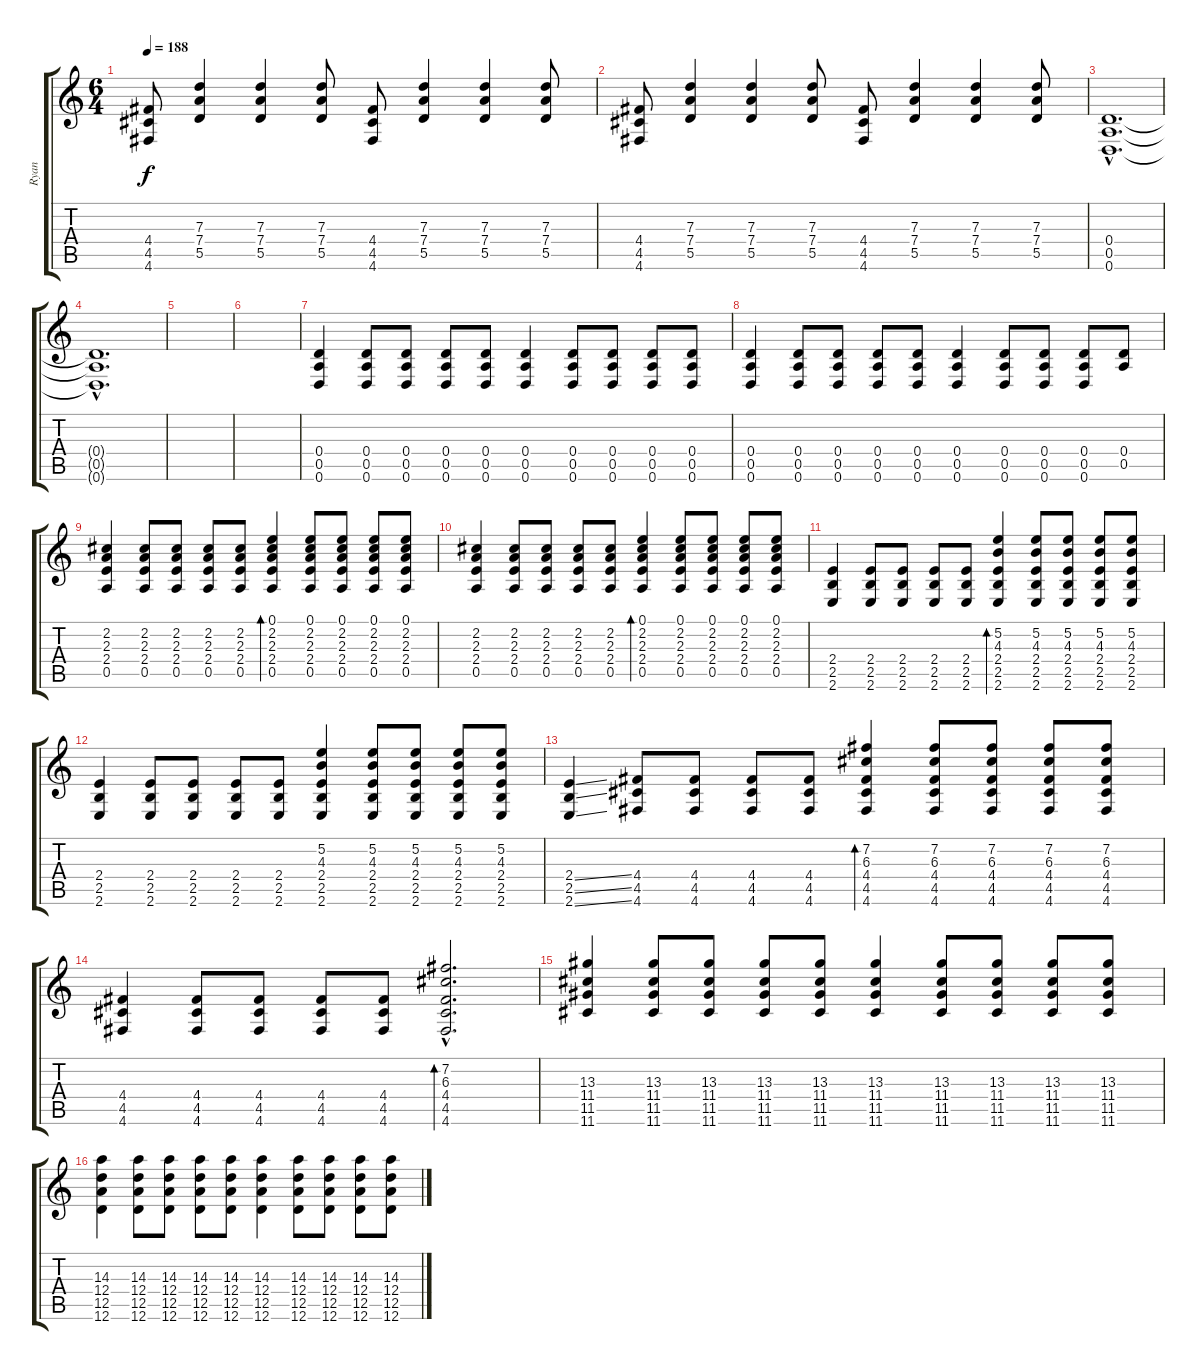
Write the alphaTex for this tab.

\track ("Ryan" "Ryan") {instrument acousticguitarsteel}
\staff {score tabs}
\tuning (E4 B3 G3 D3 A2 D2) {hide}
\ts (6 4)
\tempo 188
\clef g2
\ks c
(4.4 4.5 4.6).8{dy f} (7.3 7.4 5.5).4 (7.3 7.4 5.5).4 (7.3 7.4 5.5).8 (4.4 4.5 4.6).8 (7.3 7.4 5.5).4 (7.3 7.4 5.5).4 (7.3 7.4 5.5).8 |
(4.4 4.5 4.6).8 (7.3 7.4 5.5).4 (7.3 7.4 5.5).4 (7.3 7.4 5.5).8 (4.4 4.5 4.6).8 (7.3 7.4 5.5).4 (7.3 7.4 5.5).4 (7.3 7.4 5.5).8 |
(0.4{hac} 0.5{hac} 0.6{hac}).1{d volume 7} |
(0.4{hac t} 0.5{hac t} 0.6{hac t}).1{d} |
|
|
(0.4 0.5 0.6).4{volume 13} (0.4 0.5 0.6).8 (0.4 0.5 0.6).8 (0.4 0.5 0.6).8 (0.4 0.5 0.6).8 (0.4 0.5 0.6).4 (0.4 0.5 0.6).8 (0.4 0.5 0.6).8 (0.4 0.5 0.6).8 (0.4 0.5 0.6).8 |
(0.4 0.5 0.6).4 (0.4 0.5 0.6).8 (0.4 0.5 0.6).8 (0.4 0.5 0.6).8 (0.4 0.5 0.6).8 (0.4 0.5 0.6).4 (0.4 0.5 0.6).8 (0.4 0.5 0.6).8 (0.4 0.5 0.6).8 (0.4 0.5).8 |
(2.2 2.3 2.4 0.5).4{volume 13 instrument acousticguitarsteel} (2.2 2.3 2.4 0.5).8 (2.2 2.3 2.4 0.5).8 (2.2 2.3 2.4 0.5).8 (2.2 2.3 2.4 0.5).8 (0.1 2.2 2.3 2.4 0.5).4{bd 120} (0.1 2.2 2.3 2.4 0.5).8 (0.1 2.2 2.3 2.4 0.5).8 (0.1 2.2 2.3 2.4 0.5).8 (0.1 2.2 2.3 2.4 0.5).8 |
(2.2 2.3 2.4 0.5).4 (2.2 2.3 2.4 0.5).8 (2.2 2.3 2.4 0.5).8 (2.2 2.3 2.4 0.5).8 (2.2 2.3 2.4 0.5).8 (0.1 2.2 2.3 2.4 0.5).4{bd 120} (0.1 2.2 2.3 2.4 0.5).8 (0.1 2.2 2.3 2.4 0.5).8 (0.1 2.2 2.3 2.4 0.5).8 (0.1 2.2 2.3 2.4 0.5).8 |
(2.4 2.5 2.6).4 (2.4 2.5 2.6).8 (2.4 2.5 2.6).8 (2.4 2.5 2.6).8 (2.4 2.5 2.6).8 (5.2 4.3 2.4 2.5 2.6).4{bd 120} (5.2 4.3 2.4 2.5 2.6).8 (5.2 4.3 2.4 2.5 2.6).8 (5.2 4.3 2.4 2.5 2.6).8 (5.2 4.3 2.4 2.5 2.6).8 |
(2.4 2.5 2.6).4 (2.4 2.5 2.6).8 (2.4 2.5 2.6).8 (2.4 2.5 2.6).8 (2.4 2.5 2.6).8 (5.2 4.3 2.4 2.5 2.6).4 (5.2 4.3 2.4 2.5 2.6).8 (5.2 4.3 2.4 2.5 2.6).8 (5.2 4.3 2.4 2.5 2.6).8 (5.2 4.3 2.4 2.5 2.6).8 |
(2.4{ss} 2.5{ss} 2.6{ss}).4 (4.4 4.5 4.6).8 (4.4 4.5 4.6).8 (4.4 4.5 4.6).8 (4.4 4.5 4.6).8 (7.2 6.3 4.4 4.5 4.6).4{bd 120} (7.2 6.3 4.4 4.5 4.6).8 (7.2 6.3 4.4 4.5 4.6).8 (7.2 6.3 4.4 4.5 4.6).8 (7.2 6.3 4.4 4.5 4.6).8 |
(4.4 4.5 4.6).4 (4.4 4.5 4.6).8 (4.4 4.5 4.6).8 (4.4 4.5 4.6).8 (4.4 4.5 4.6).8 (7.2{hac} 6.3{hac} 4.4{hac} 4.5{hac} 4.6{hac}).2{d bd 240} |
(13.3 11.4 11.5 11.6).4{instrument distortionguitar} (13.3 11.4 11.5 11.6).8 (13.3 11.4 11.5 11.6).8 (13.3 11.4 11.5 11.6).8 (13.3 11.4 11.5 11.6).8 (13.3 11.4 11.5 11.6).4 (13.3 11.4 11.5 11.6).8 (13.3 11.4 11.5 11.6).8 (13.3 11.4 11.5 11.6).8 (13.3 11.4 11.5 11.6).8 |
(14.3 12.4 12.5 12.6).4 (14.3 12.4 12.5 12.6).8 (14.3 12.4 12.5 12.6).8 (14.3 12.4 12.5 12.6).8 (14.3 12.4 12.5 12.6).8 (14.3 12.4 12.5 12.6).4 (14.3 12.4 12.5 12.6).8 (14.3 12.4 12.5 12.6).8 (14.3 12.4 12.5 12.6).8 (14.3 12.4 12.5 12.6).8
